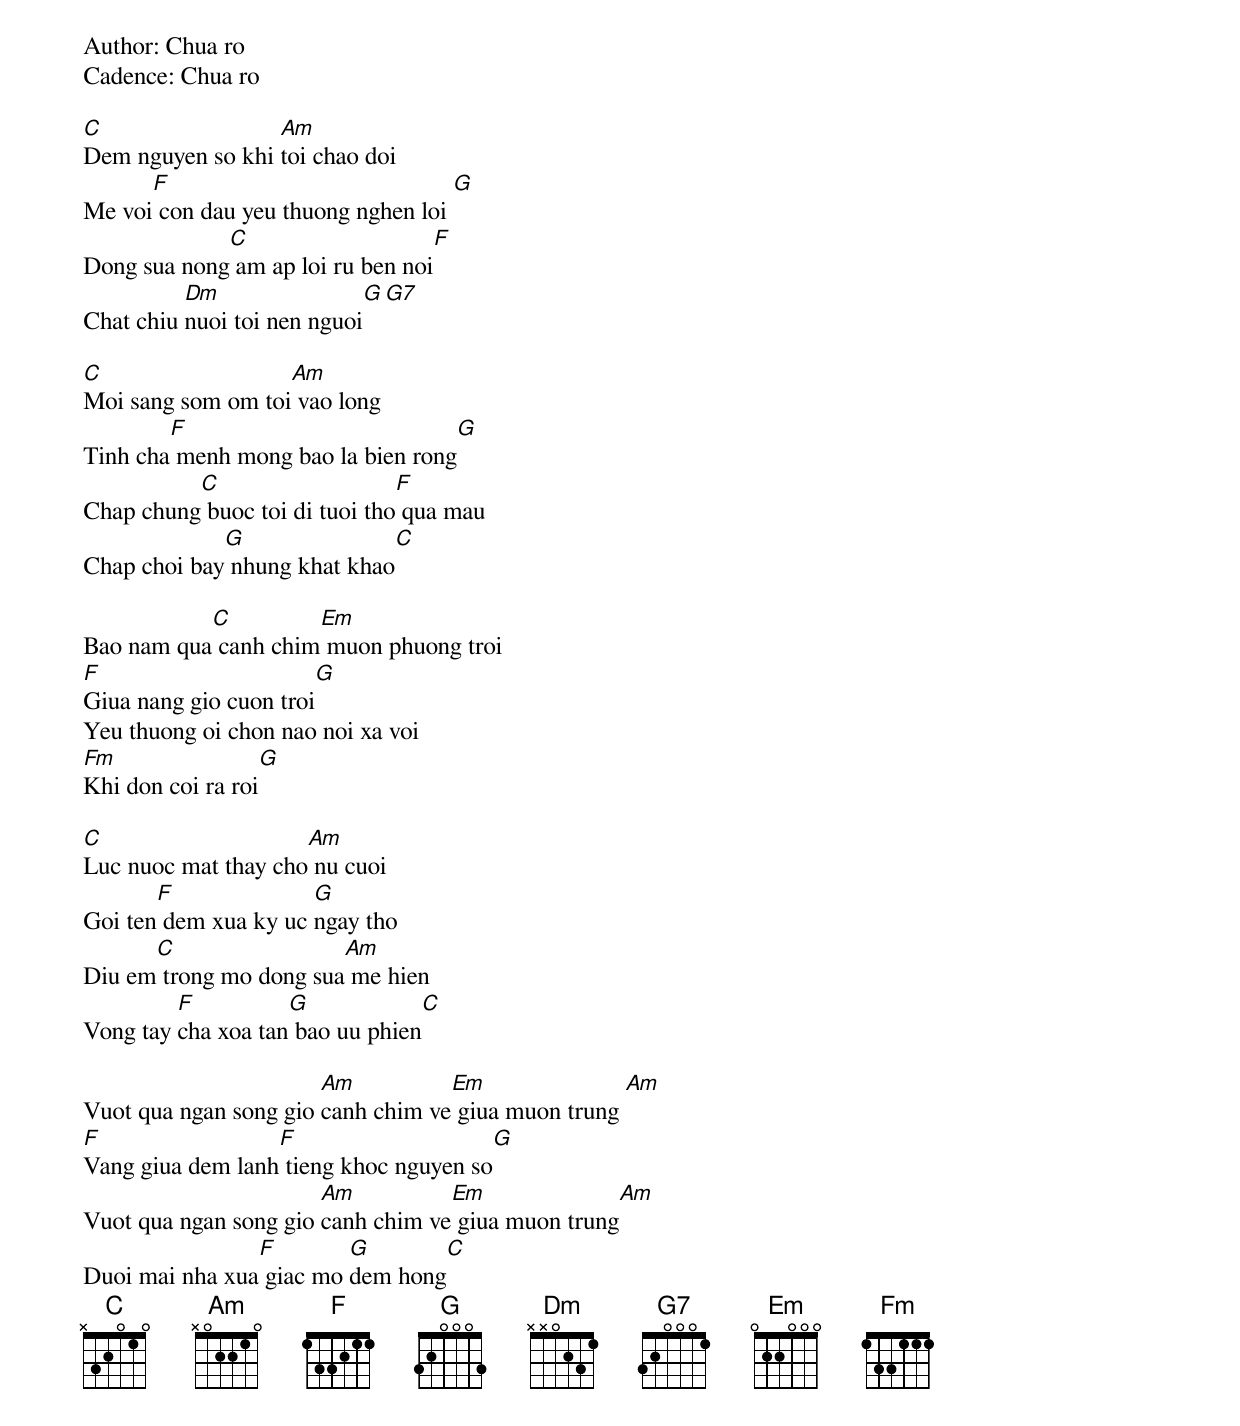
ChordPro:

Author: Chua ro
Cadence: Chua ro

[C]Dem nguyen so khi [Am]toi chao doi
Me voi[F] con dau yeu thuong nghen loi [G]
Dong sua nong[C] am ap loi ru ben noi[F]
Chat chiu [Dm]nuoi toi nen nguoi[G][G7]

[C]Moi sang som om toi[Am] vao long
Tinh cha[F] menh mong bao la bien rong[G]
Chap chung[C] buoc toi di tuoi tho[F] qua mau
Chap choi bay[G] nhung khat khao[C]

Bao nam qua[C] canh chim[Em] muon phuong troi
[F]Giua nang gio cuon troi[G]
Yeu thuong oi chon nao noi xa voi
[Fm]Khi don coi ra roi[G]

[C]Luc nuoc mat thay cho[Am] nu cuoi
Goi ten[F] dem xua ky uc [G]ngay tho
Diu em[C] trong mo dong sua[Am] me hien
Vong tay [F]cha xoa tan[G] bao uu phien[C]

Vuot qua ngan song gio [Am]canh chim ve[Em] giua muon trung [Am]
[F]Vang giua dem lanh[F] tieng khoc nguyen so[G]
Vuot qua ngan song gio [Am]canh chim ve[Em] giua muon trung[Am]
Duoi mai nha xua[F] giac mo [G]dem hong[C]
